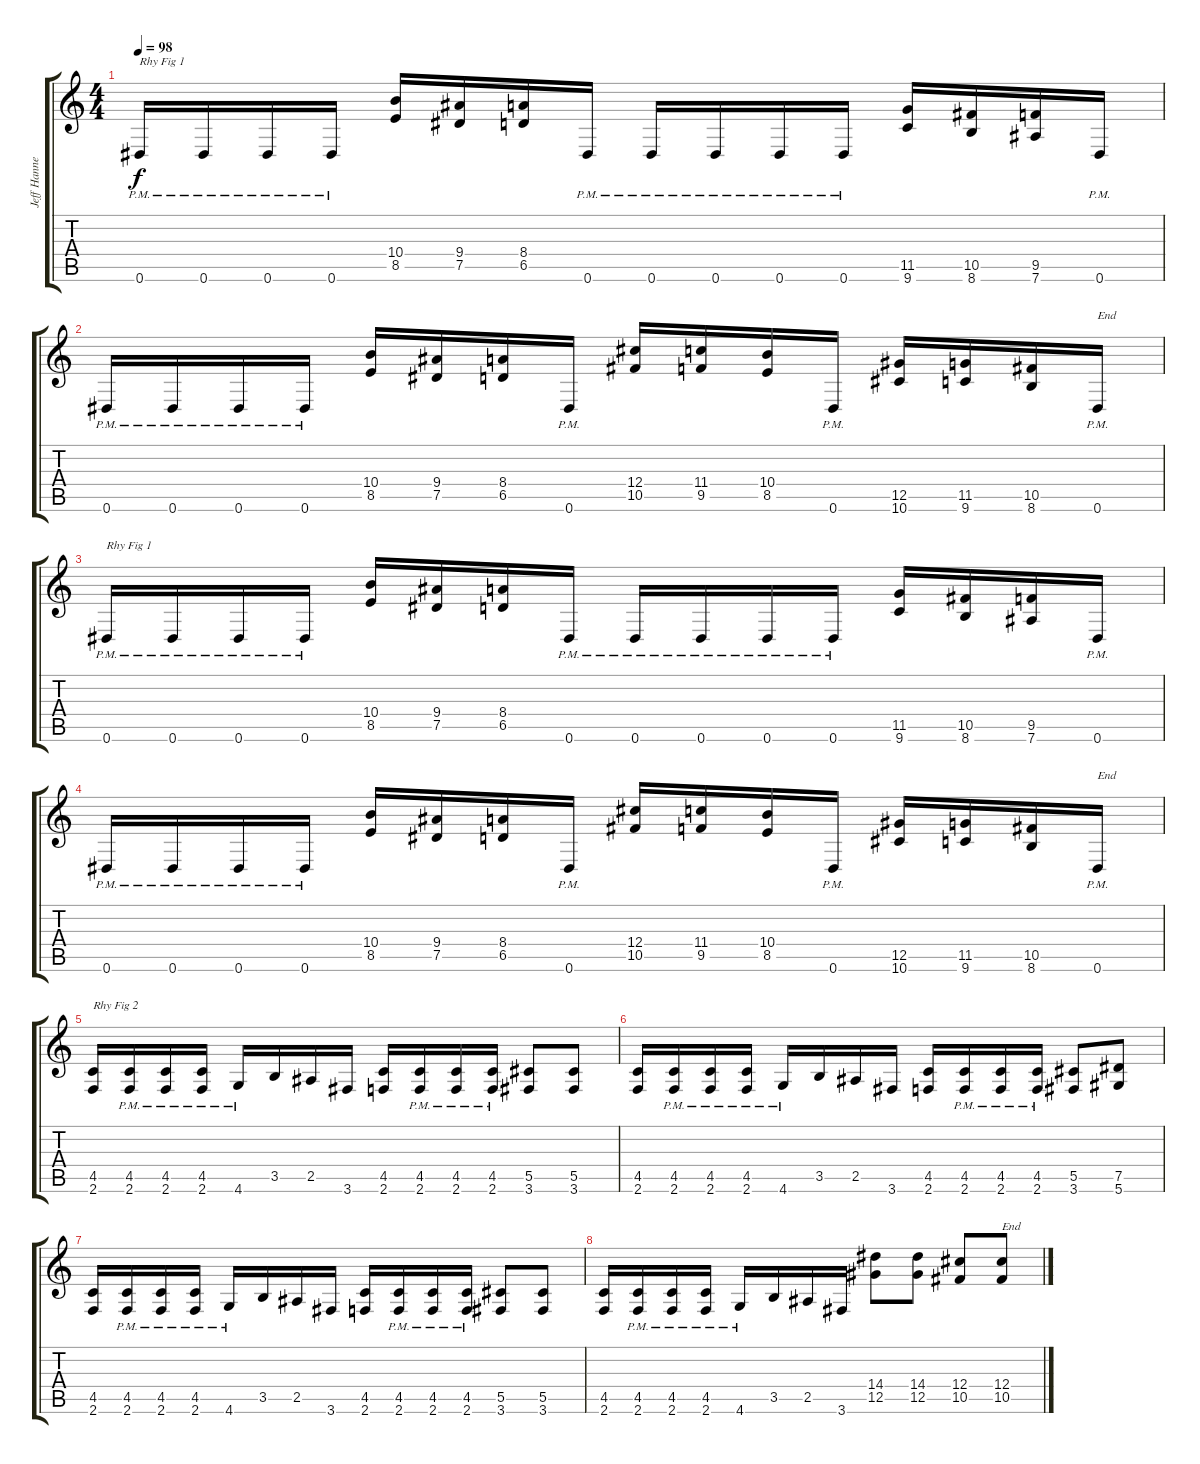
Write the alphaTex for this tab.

\track ("Jeff Hanneman (Lead Guitar)" "Jeff Hanne") {instrument distortionguitar}
\staff {score tabs}
\tuning (Eb4 Bb3 Gb3 Db3 Ab2 Eb2) {hide}
\ts (4 4)
\tempo 98
\clef g2
\ks c
0.6{pm}.16{txt "Rhy Fig 1" dy f} 0.6{pm}.16 0.6{pm}.16 0.6{pm}.16 (10.4 8.5).16 (9.4 7.5).16 (8.4 6.5).16 0.6{pm}.16 0.6{pm}.16 0.6{pm}.16 0.6{pm}.16 0.6{pm}.16 (11.5 9.6).16 (10.5 8.6).16 (9.5 7.6).16 0.6{pm}.16 |
0.6{pm}.16 0.6{pm}.16 0.6{pm}.16 0.6{pm}.16 (10.4 8.5).16 (9.4 7.5).16 (8.4 6.5).16 0.6{pm}.16 (12.4 10.5).16 (11.4 9.5).16 (10.4 8.5).16 0.6{pm}.16 (12.5 10.6).16 (11.5 9.6).16 (10.5 8.6).16 0.6{pm}.16{txt "End"} |
0.6{pm}.16{txt "Rhy Fig 1"} 0.6{pm}.16 0.6{pm}.16 0.6{pm}.16 (10.4 8.5).16 (9.4 7.5).16 (8.4 6.5).16 0.6{pm}.16 0.6{pm}.16 0.6{pm}.16 0.6{pm}.16 0.6{pm}.16 (11.5 9.6).16 (10.5 8.6).16 (9.5 7.6).16 0.6{pm}.16 |
0.6{pm}.16 0.6{pm}.16 0.6{pm}.16 0.6{pm}.16 (10.4 8.5).16 (9.4 7.5).16 (8.4 6.5).16 0.6{pm}.16 (12.4 10.5).16 (11.4 9.5).16 (10.4 8.5).16 0.6{pm}.16 (12.5 10.6).16 (11.5 9.6).16 (10.5 8.6).16 0.6{pm}.16{txt "End"} |
(4.5 2.6).16{txt "Rhy Fig 2"} (4.5{pm} 2.6{pm}).16 (4.5{pm} 2.6{pm}).16 (4.5{pm} 2.6{pm}).16 4.6{pm}.16 3.5.16 2.5.16 3.6.16 (4.5 2.6).16 (4.5{pm} 2.6{pm}).16 (4.5{pm} 2.6{pm}).16 (4.5{pm} 2.6{pm}).16 (5.5 3.6).8 (5.5 3.6).8 |
(4.5 2.6).16 (4.5{pm} 2.6{pm}).16 (4.5{pm} 2.6{pm}).16 (4.5{pm} 2.6{pm}).16 4.6{pm}.16 3.5.16 2.5.16 3.6.16 (4.5 2.6).16 (4.5{pm} 2.6{pm}).16 (4.5{pm} 2.6{pm}).16 (4.5{pm} 2.6{pm}).16 (5.5 3.6).8 (7.5 5.6).8 |
(4.5 2.6).16 (4.5{pm} 2.6{pm}).16 (4.5{pm} 2.6{pm}).16 (4.5{pm} 2.6{pm}).16 4.6{pm}.16 3.5.16 2.5.16 3.6.16 (4.5 2.6).16 (4.5{pm} 2.6{pm}).16 (4.5{pm} 2.6{pm}).16 (4.5{pm} 2.6{pm}).16 (5.5 3.6).8 (5.5 3.6).8 |
(4.5 2.6).16 (4.5{pm} 2.6{pm}).16 (4.5{pm} 2.6{pm}).16 (4.5{pm} 2.6{pm}).16 4.6{pm}.16 3.5.16 2.5.16 3.6.16 (14.4 12.5).8 (14.4 12.5).8 (12.4 10.5).8 (12.4 10.5).8{txt "End"}
